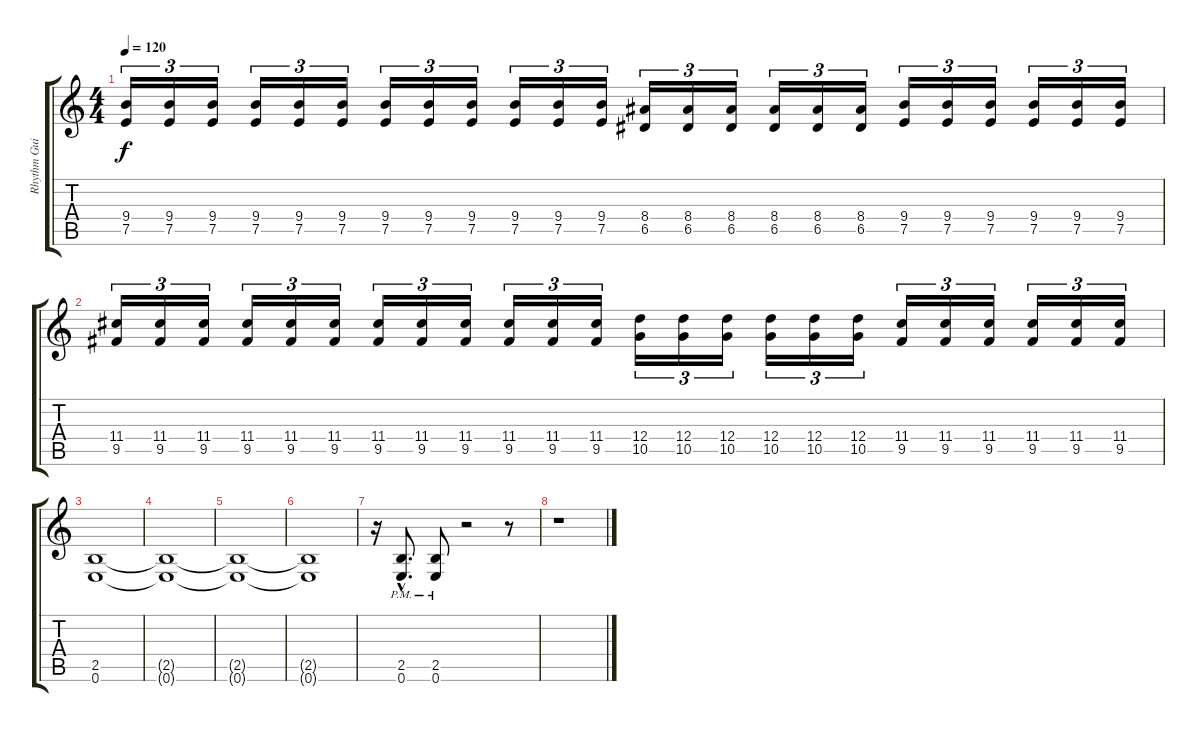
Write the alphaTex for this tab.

\track ("Rhythm Guitar" "Rhythm Gui") {instrument distortionguitar}
\staff {score tabs}
\tuning (E4 B3 G3 D3 A2 E2) {hide}
\ts (4 4)
\tempo 120
\clef g2
\ks c
(9.4 7.5).16{tu (3 2) dy f} (9.4 7.5).16{tu (3 2)} (9.4 7.5).16{tu (3 2)} (9.4 7.5).16{tu (3 2)} (9.4 7.5).16{tu (3 2)} (9.4 7.5).16{tu (3 2)} (9.4 7.5).16{tu (3 2)} (9.4 7.5).16{tu (3 2)} (9.4 7.5).16{tu (3 2)} (9.4 7.5).16{tu (3 2)} (9.4 7.5).16{tu (3 2)} (9.4 7.5).16{tu (3 2)} (8.4 6.5).16{tu (3 2)} (8.4 6.5).16{tu (3 2)} (8.4 6.5).16{tu (3 2)} (8.4 6.5).16{tu (3 2)} (8.4 6.5).16{tu (3 2)} (8.4 6.5).16{tu (3 2)} (9.4 7.5).16{tu (3 2)} (9.4 7.5).16{tu (3 2)} (9.4 7.5).16{tu (3 2)} (9.4 7.5).16{tu (3 2)} (9.4 7.5).16{tu (3 2)} (9.4 7.5).16{tu (3 2)} |
(11.4 9.5).16{tu (3 2)} (11.4 9.5).16{tu (3 2)} (11.4 9.5).16{tu (3 2)} (11.4 9.5).16{tu (3 2)} (11.4 9.5).16{tu (3 2)} (11.4 9.5).16{tu (3 2)} (11.4 9.5).16{tu (3 2)} (11.4 9.5).16{tu (3 2)} (11.4 9.5).16{tu (3 2)} (11.4 9.5).16{tu (3 2)} (11.4 9.5).16{tu (3 2)} (11.4 9.5).16{tu (3 2)} (12.4 10.5).16{tu (3 2)} (12.4 10.5).16{tu (3 2)} (12.4 10.5).16{tu (3 2)} (12.4 10.5).16{tu (3 2)} (12.4 10.5).16{tu (3 2)} (12.4 10.5).16{tu (3 2)} (11.4 9.5).16{tu (3 2)} (11.4 9.5).16{tu (3 2)} (11.4 9.5).16{tu (3 2)} (11.4 9.5).16{tu (3 2)} (11.4 9.5).16{tu (3 2)} (11.4 9.5).16{tu (3 2)} |
(2.5 0.6).1 |
(2.5{t} 0.6{t}).1 |
(2.5{t} 0.6{t}).1 |
(2.5{t} 0.6{t}).1 |
r.16 (2.5{hac pm} 0.6{hac pm}).8{d} (2.5{pm} 0.6{pm}).8 r.2 r.8 |
r.1
